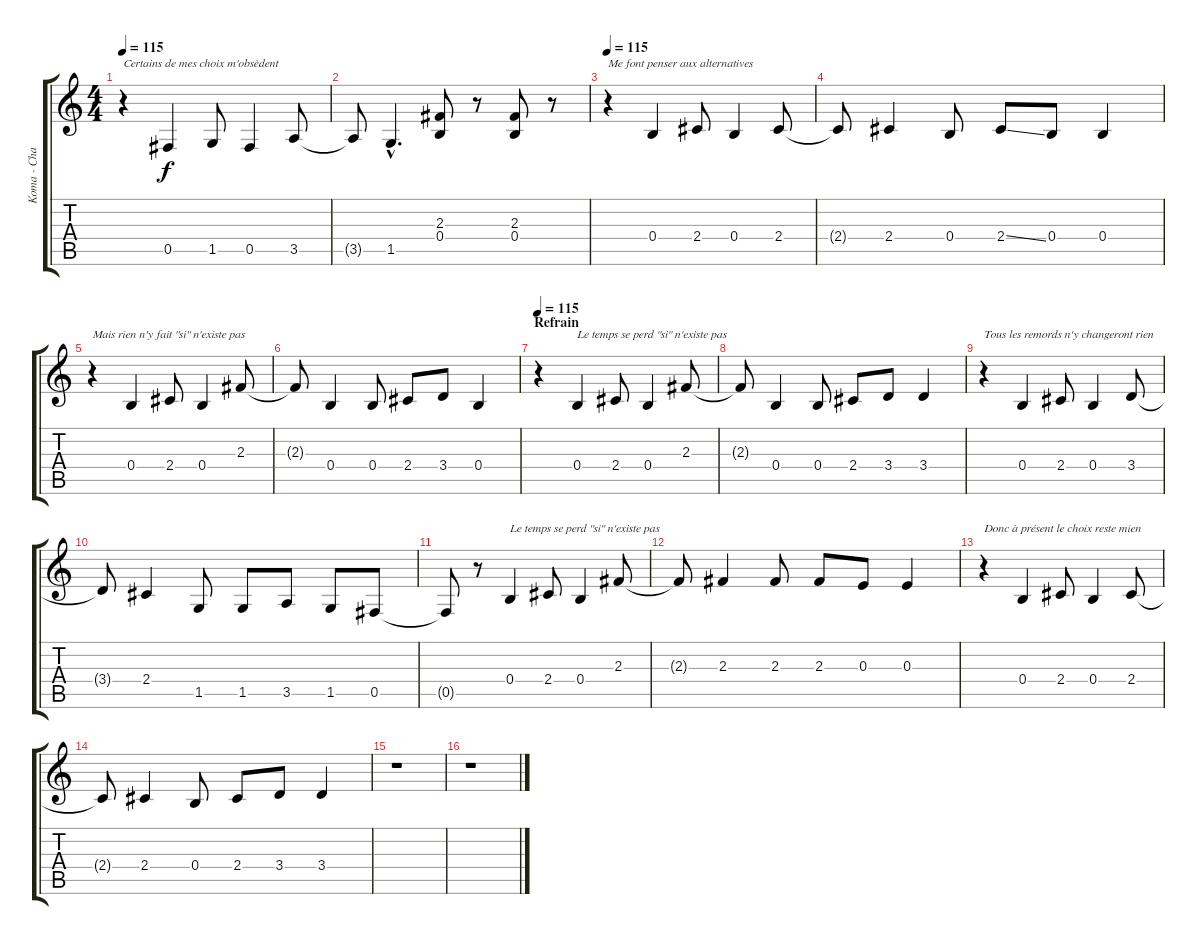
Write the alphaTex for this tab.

\track ("Koma - Chant" "Koma - Cha") {instrument flute}
\staff {score tabs}
\tuning (Db5 Ab4 E4 B3 Gb3 B2) {hide}
\ts (4 4)
\tempo 115
\clef g2
\ks c
r.4{txt "Certains de mes choix m'obsèdent" dy f} 0.5.4 1.5.8 0.5.4 3.5.8 |
3.5{t}.8 1.5{hac}.4{d} (2.3 0.4).8 r.8 (2.3 0.4).8 r.8 |
\section ("" "")
\tempo 115
r.4{txt "Me font penser aux alternatives"} 0.4.4 2.4.8 0.4.4 2.4.8 |
2.4{t}.8 2.4.4 0.4.8 2.4{ss}.8 0.4.8 0.4.4 |
r.4{txt "Mais rien n'y fait \"si\" n'existe pas"} 0.4.4 2.4.8 0.4.4 2.3.8 |
2.3{t}.8 0.4.4 0.4.8 2.4.8 3.4.8 0.4.4 |
\section ("" "Refrain")
\tempo 115
r.4{volume 16 balance 8 instrument flute} 0.4.4{txt "Le temps se perd \"si\" n'existe pas"} 2.4.8 0.4.4 2.3.8 |
2.3{t}.8 0.4.4 0.4.8 2.4.8 3.4.8 3.4.4 |
r.4{txt "Tous les remords n'y changeront rien"} 0.4.4 2.4.8 0.4.4 3.4.8 |
3.4{t}.8 2.4.4 1.5.8 1.5.8 3.5.8 1.5.8 0.5.8 |
0.5{t}.8 r.8 0.4.4{txt "Le temps se perd \"si\" n'existe pas"} 2.4.8 0.4.4 2.3.8 |
2.3{t}.8 2.3.4 2.3.8 2.3.8 0.3.8 0.3.4 |
r.4{txt "Donc à présent le choix reste mien"} 0.4.4 2.4.8 0.4.4 2.4.8 |
2.4{t}.8 2.4.4 0.4.8 2.4.8 3.4.8 3.4.4 |
\section ("" "")
r.1 |
r.1
